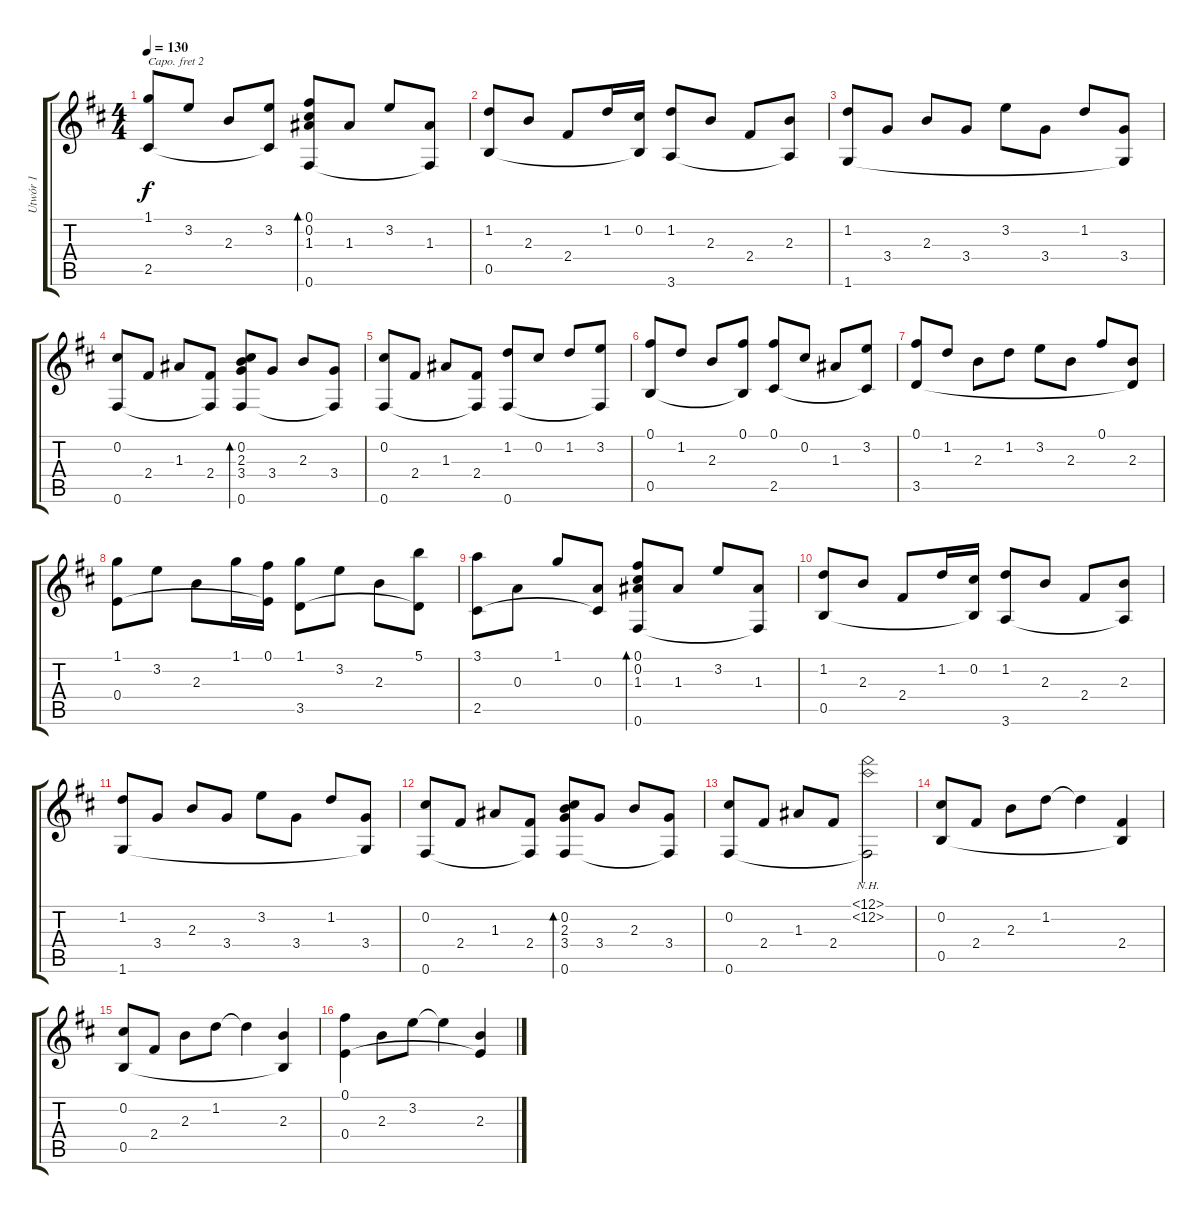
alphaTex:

\track ("Utwór 1" "Utwór 1") {instrument acousticguitarnylon}
\staff {score tabs}
\capo 2
\tuning (E4 B3 G3 D3 A2 E2) {hide}
\ts (4 4)
\tempo 130
\clef g2
\ks d
(1.1 2.5).8{dy f} 3.2.8 2.3.8 (3.2 2.5{t}).8 (0.1 0.2 1.3 0.6).8{bd 120} 1.3.8 3.2.8 (1.3 0.6{t}).8 |
(1.2 0.5).8 2.3.8 2.4.8 1.2.16 (0.2 0.5{t}).16 (1.2 3.6).8 2.3.8 2.4.8 (2.3 3.6{t}).8 |
(1.2 1.6).8 3.4.8 2.3.8 3.4.8 3.2.8 3.4.8 1.2.8 (3.4 1.6{t}).8 |
(0.2 0.6).8 2.4.8 1.3.8 (2.4 0.6{t}).8 (0.2 2.3 3.4 0.6).8{bd 120} 3.4.8 2.3.8 (3.4 0.6{t}).8 |
(0.2 0.6).8 2.4.8 1.3.8 (2.4 0.6{t}).8 (1.2 0.6).8 0.2.8 1.2.8 (3.2 0.6{t}).8 |
(0.1 0.5).8 1.2.8 2.3.8 (0.1 0.5{t}).8 (0.1 2.5).8 0.2.8 1.3.8 (3.2 2.5{t}).8 |
(0.1 3.5).8 1.2.8 2.3.8 1.2.8 3.2.8 2.3.8 0.1.8 (2.3 3.5{t}).8 |
(1.1 0.4).8 3.2.8 2.3.8 1.1.16 (0.1 0.4{t}).16 (1.1 3.5).8 3.2.8 2.3.8 (5.1 3.5{t}).8 |
(3.1 2.5).8 0.3.8 1.1.8 (0.3 2.5{t}).8 (0.1 0.2 1.3 0.6).8{bd 120} 1.3.8 3.2.8 (1.3 0.6{t}).8 |
(1.2 0.5).8 2.3.8 2.4.8 1.2.16 (0.2 0.5{t}).16 (1.2 3.6).8 2.3.8 2.4.8 (2.3 3.6{t}).8 |
(1.2 1.6).8 3.4.8 2.3.8 3.4.8 3.2.8 3.4.8 1.2.8 (3.4 1.6{t}).8 |
(0.2 0.6).8 2.4.8 1.3.8 (2.4 0.6{t}).8 (0.2 2.3 3.4 0.6).8{bd 120} 3.4.8 2.3.8 (3.4 0.6{t}).8 |
(0.2 0.6).8 2.4.8 1.3.8 2.4.8 (12.1{nh} 12.2{nh} 0.6{t}).2 |
(0.2 0.5).8 2.4.8 2.3.8 1.2.8 1.2{t}.4 (2.4 0.5{t}).4 |
(0.2 0.5).8 2.4.8 2.3.8 1.2.8 1.2{t}.4 (2.3 0.5{t}).4 |
(0.1 0.4).4 2.3.8 3.2.8 3.2{t}.4 (2.3 0.4{t}).4
